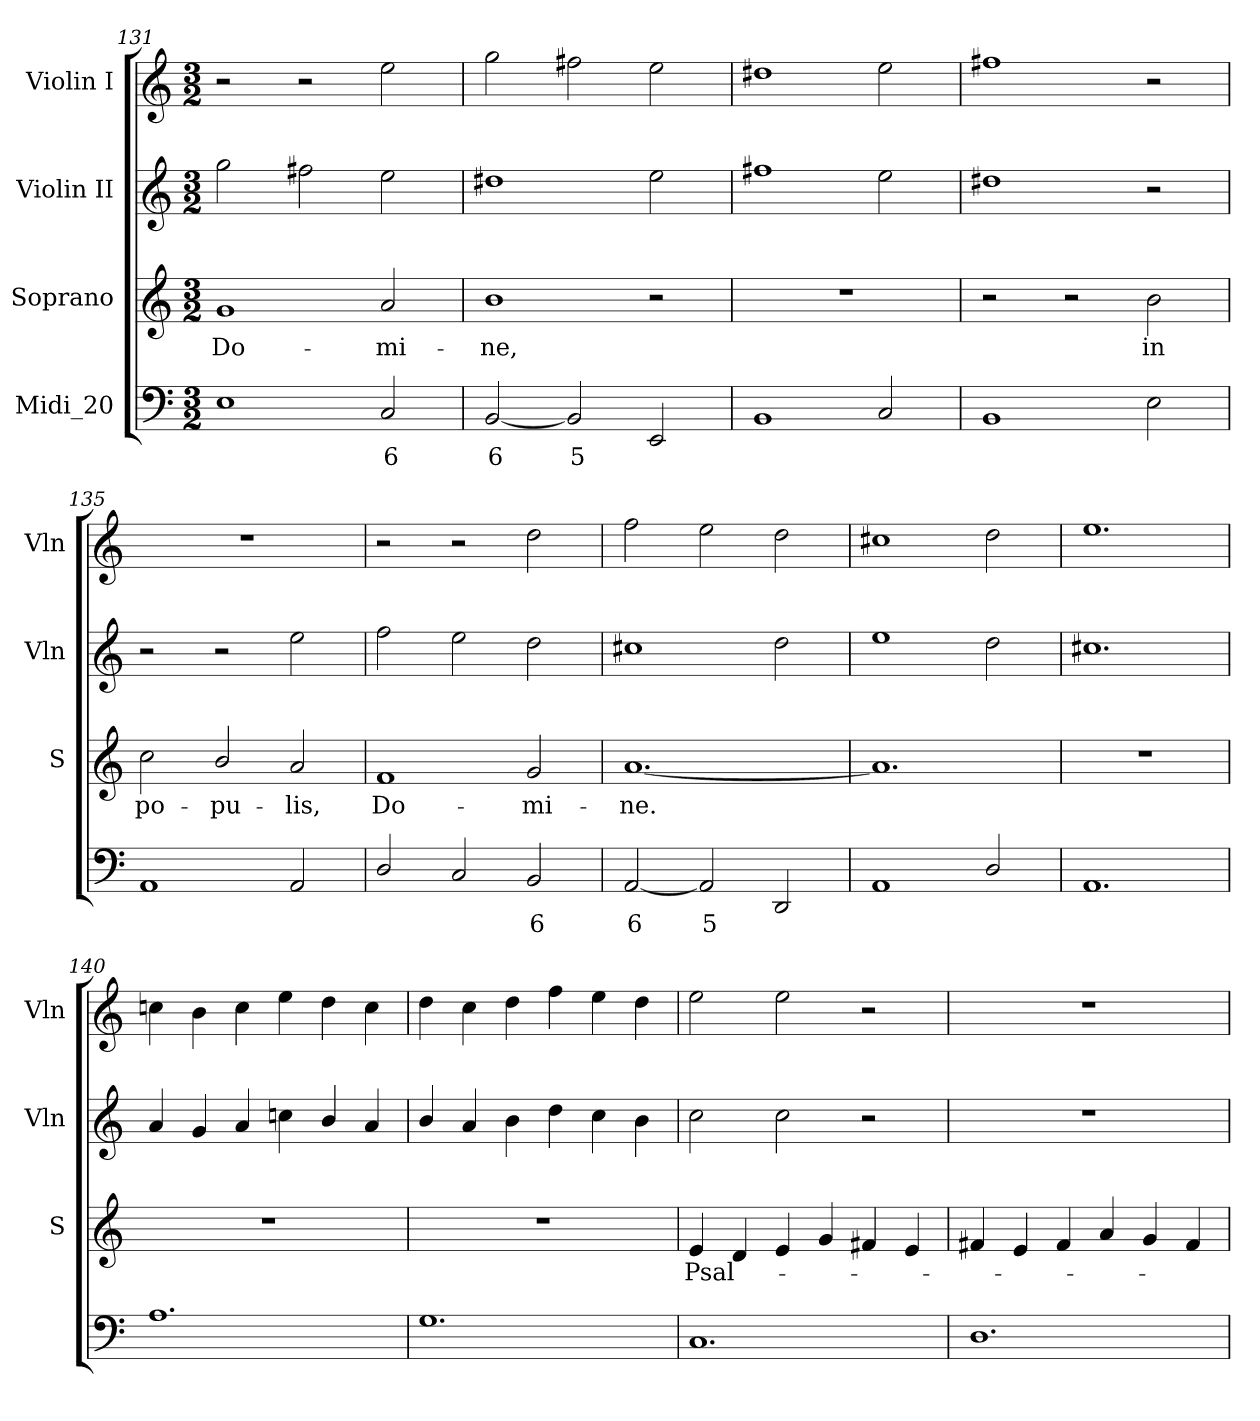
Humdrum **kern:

**kern	**text	**kern	**text	**kern	**kern
*part4	*part4	*part3	*part3	*part2	*part1
*staff4	*staff4	*staff3	*staff3	*staff2	*staff1
*I"Midi_20	*	*I"Soprano	*	*I"Violin II	*I"Violin I
*	*	*I'S	*	*I'Vln	*I'Vln
*clefF4	*	*clefG2	*	*clefG2	*clefG2
*k[]	*	*k[]	*	*k[]	*k[]
*C:	*	*C:	*	*C:	*C:
*M3/2	*	*M3/2	*	*M3/2	*M3/2
=131	=131	=131	=131	=131	=131
!	!	!	!LO:LY:b	!	!
1E	.	1g	Do-	2gg	2r
.	.	.	.	2ff#X	2r
!	!LO:LY:b	!	!LO:LY:b	!	!
2C	6	2a	-mi-	2ee	2ee
=132	=132	=132	=132	=132	=132
!	!LO:LY:b	!	!LO:LY:b	!	!
[2BB	6	1b	-ne,	1dd#X	2gg
!	!LO:LY:b	!	!	!	!
2BB]	5	.	.	.	2ff#X
2EE	.	2r	.	2ee	2ee
=133	=133	=133	=133	=133	=133
!	!	!LO:N:vis=1	!	!	!
1BB	.	1.r	.	1ff#X	1dd#X
2C	.	.	.	2ee	2ee
=134	=134	=134	=134	=134	=134
1BB	.	2r	.	1dd#X	1ff#X
.	.	2r	.	.	.
!	!	!	!LO:LY:b	!	!
2E	.	2b	in	2r	2r
=135	=135	=135	=135	=135	=135
!	!	!	!LO:LY:b	!	!LO:N:vis=1
1AA	.	2cc	po-	2r	1.r
!	!	!	!LO:LY:b	!	!
.	.	2b/	-pu-	2r	.
!	!	!	!LO:LY:b	!	!
2AA	.	2a	-lis,	2ee	.
=136	=136	=136	=136	=136	=136
!	!	!	!LO:LY:b	!	!
2D/	.	1f	Do-	2ff	2r
2C	.	.	.	2ee	2r
!	!LO:LY:b	!	!LO:LY:b	!	!
2BB	6	2g	-mi-	2dd	2dd
=137	=137	=137	=137	=137	=137
!	!LO:LY:b	!	!LO:LY:b	!	!
[2AA	6	[1.a	-ne.	1cc#X	2ff
!	!LO:LY:b	!	!	!	!
2AA]	5	.	.	.	2ee
2DD	.	.	.	2dd	2dd
=138	=138	=138	=138	=138	=138
1AA	.	1.a]	.	1ee	1cc#X
2D/	.	.	.	2dd	2dd
=139	=139	=139	=139	=139	=139
!	!	!LO:N:vis=1	!	!	!
1.AA	.	1.r	.	1.cc#X	1.ee
!!LO:LB:g=z
=140	=140	=140	=140	=140	=140
!	!	!LO:N:vis=1	!	!	!
1.A	.	1.r	.	4a	4ccn
.	.	.	.	4g	4b
.	.	.	.	4a	4cc
.	.	.	.	4ccn	4ee
.	.	.	.	4b/	4dd
.	.	.	.	4a	4cc
=141	=141	=141	=141	=141	=141
!	!	!LO:N:vis=1	!	!	!
1.G	.	1.r	.	4b/	4dd
.	.	.	.	4a	4cc
.	.	.	.	4b	4dd
.	.	.	.	4dd	4ff
.	.	.	.	4cc	4ee
.	.	.	.	4b	4dd
=142	=142	=142	=142	=142	=142
!	!	!	!LO:LY:b	!	!
1.C	.	4e	Psal-	2cc	2ee
.	.	4d	.	.	.
.	.	4e	.	2cc	2ee
.	.	4g	.	.	.
.	.	4f#X	.	2r	2r
.	.	4e	.	.	.
=143	=143	=143	=143	=143	=143
!	!	!	!	!LO:N:vis=1	!LO:N:vis=1
1.D	.	4f#X	.	1.r	1.r
.	.	4e	.	.	.
.	.	4f#	.	.	.
.	.	4a	.	.	.
.	.	4g	.	.	.
.	.	4f#	.	.	.
=	=	=	=	=	=
*-	*-	*-	*-	*-	*-
